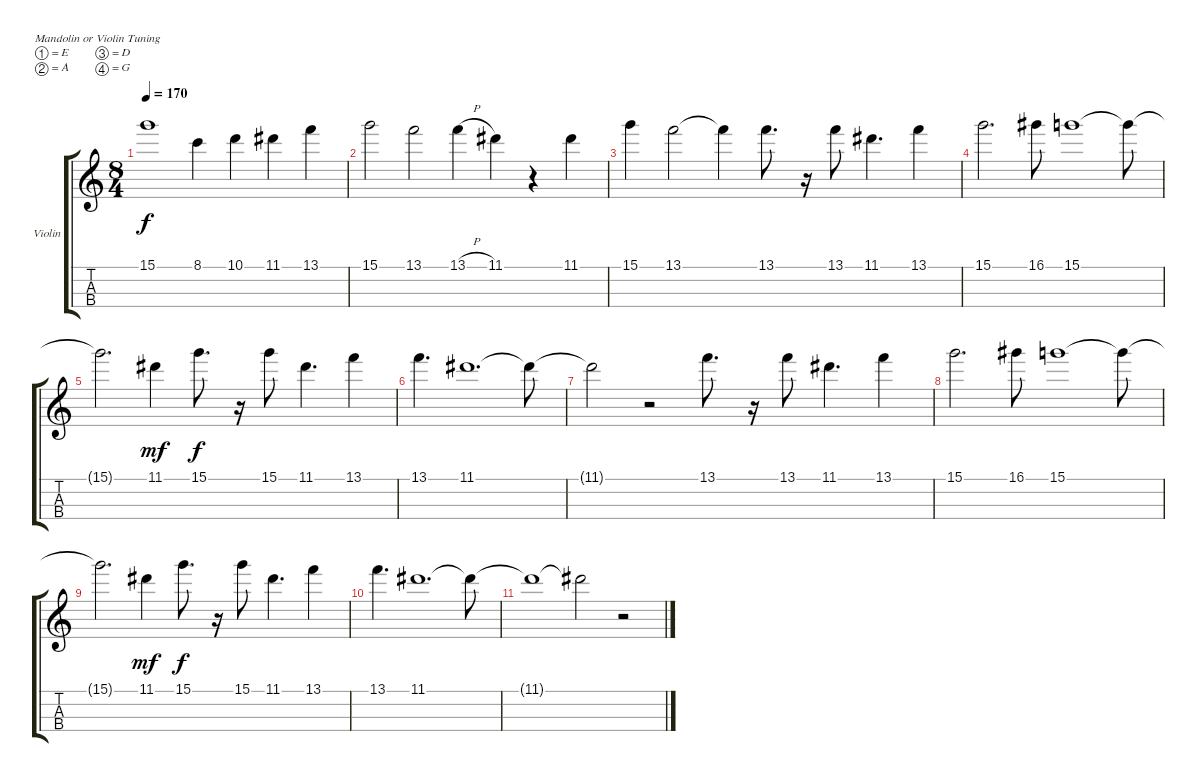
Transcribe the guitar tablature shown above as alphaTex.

\defaultSystemsLayout 4
\bracketExtendMode groupsimilarinstruments
\firstSystemTrackNameOrientation horizontal
\otherSystemsTrackNameOrientation horizontal
\track ("Violin" "Violin") {instrument violin}
\staff {score tabs}
\tuning (E5 A4 D4 G3)
\ts (8 4)
\tempo 170
\clef g2
\scale
0.333333
\ks c
15.1.1{dy f} 8.1.4 10.1.4 11.1.4 13.1.4 |
\scale
0.333333 15.1.2 13.1.2 13.1{h}.4 11.1.4 r.4 11.1.4 |
\scale
0.333333 15.1.4 13.1.2 13.1{t}.4 13.1.8{d} r.16 13.1.8 11.1.4{d} 13.1.4 |
\scale
0.333333 15.1.2{d} 16.1.8 15.1.1 15.1{t}.8 |
\scale
0.333333 15.1{t}.2{d} 11.1.4{dy mf} 15.1.8{d dy f} r.16 15.1.8 11.1.4{d} 13.1.4 |
\scale
0.333333 13.1.4{d} 11.1.1{d} 11.1{t}.8 |
\scale
0.333333 11.1{t}.2 r.2 13.1.8{d} r.16 13.1.8 11.1.4{d} 13.1.4 |
\scale
0.333333 15.1.2{d} 16.1.8 15.1.1 15.1{t}.8 |
\scale
0.333333 15.1{t}.2{d} 11.1.4{dy mf} 15.1.8{d dy f} r.16 15.1.8 11.1.4{d} 13.1.4 |
\scale
0.333333 13.1.4{d} 11.1.1{d} 11.1{t}.8 |
\scale
0.333333 11.1{t}.1 11.1{t}.2 r.2 |
\scale
0.333333 |
\scale
0.333333 |
\scale
0.333333 |
\scale
0.333333 |
\scale
0.333333
